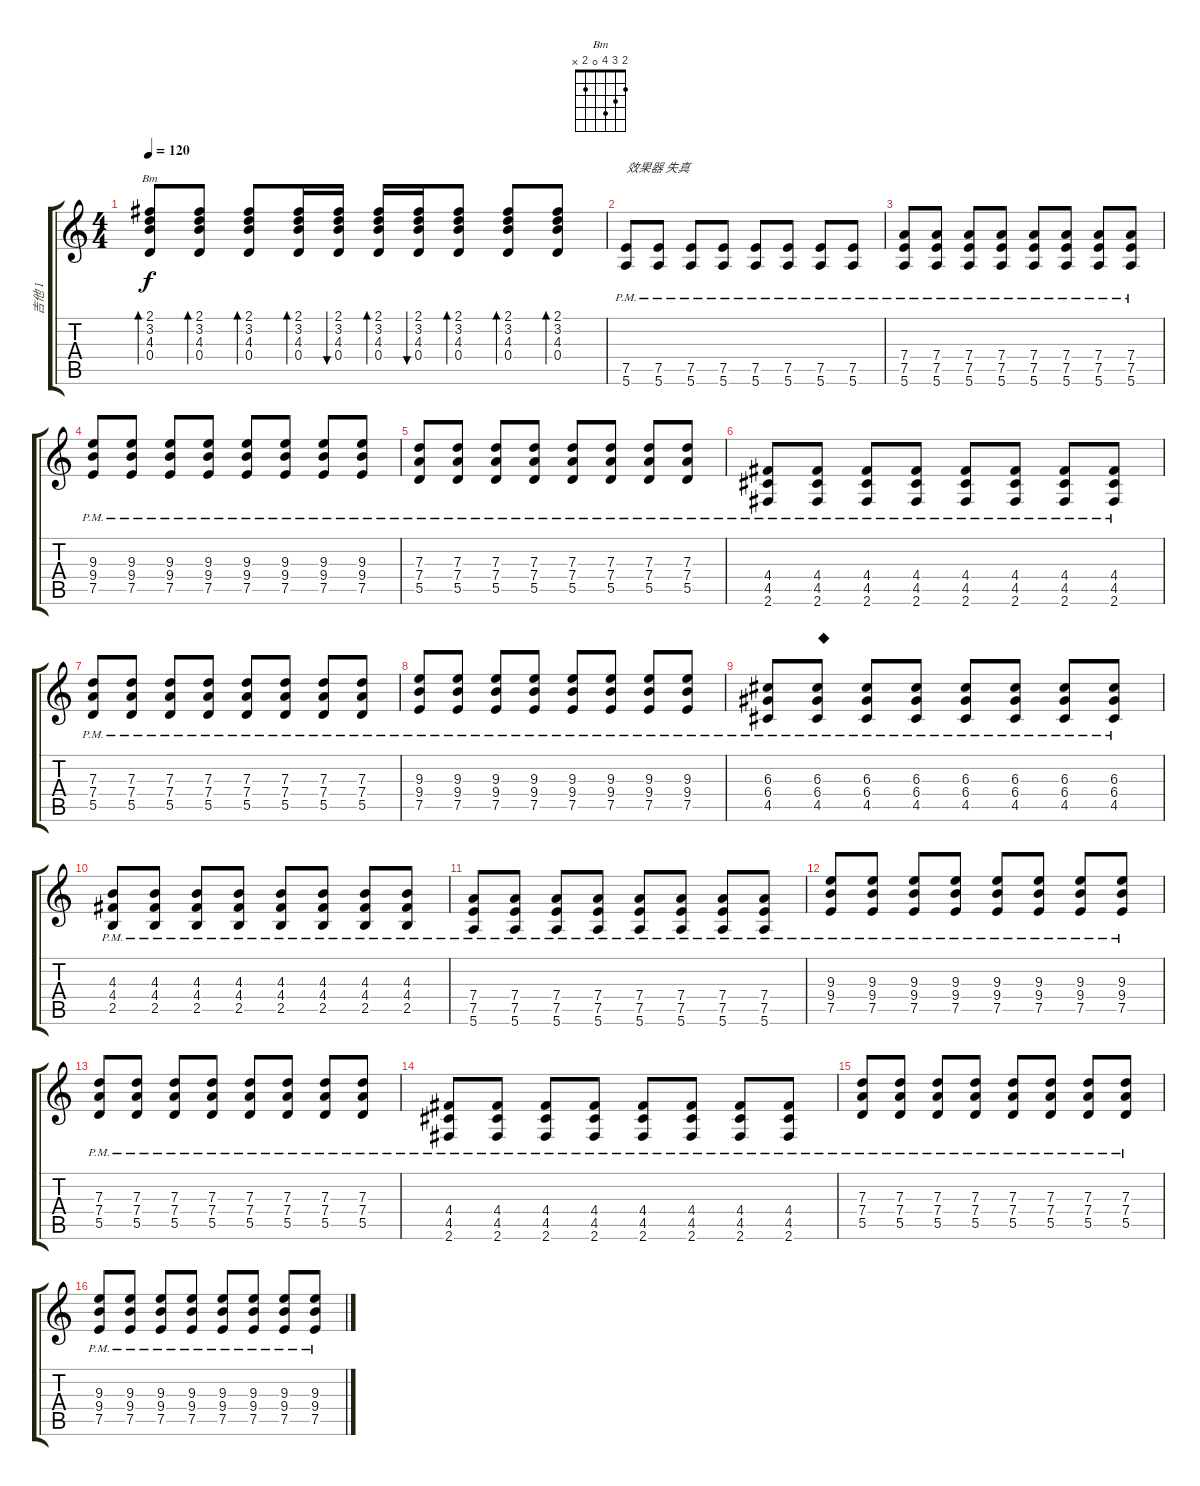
\track ("吉他 1" "吉他 1") {instrument acousticguitarsteel}
\staff {score tabs}
\tuning (E4 B3 G3 D3 A2 E2) {hide}
\chord ("Bm" 2 3 4 0 2 x)
\ts (4 4)
\tempo 120
\clef g2
\ks c
(2.1 3.2 4.3 0.4).8{bd 60 ch "Bm" dy f} (2.1 3.2 4.3 0.4).8{bd 60} (2.1 3.2 4.3 0.4).8{bd 60} (2.1 3.2 4.3 0.4).16{bd 60} (2.1 3.2 4.3 0.4).16{bu 60} (2.1 3.2 4.3 0.4).16{bd 60} (2.1 3.2 4.3 0.4).16{bu 60} (2.1 3.2 4.3 0.4).8{bd 60} (2.1 3.2 4.3 0.4).8{bd 60} (2.1 3.2 4.3 0.4).8{bd 60} |
(7.5{pm} 5.6{pm}).8{txt "效果器 失真" volume 12 instrument overdrivenguitar} (7.5{pm} 5.6{pm}).8 (7.5{pm} 5.6{pm}).8 (7.5{pm} 5.6{pm}).8 (7.5{pm} 5.6{pm}).8 (7.5{pm} 5.6{pm}).8 (7.5{pm} 5.6{pm}).8 (7.5{pm} 5.6{pm}).8 |
(7.4{pm} 7.5{pm} 5.6{pm}).8 (7.4{pm} 7.5{pm} 5.6{pm}).8 (7.4{pm} 7.5{pm} 5.6{pm}).8 (7.4{pm} 7.5{pm} 5.6{pm}).8 (7.4{pm} 7.5{pm} 5.6{pm}).8 (7.4{pm} 7.5{pm} 5.6{pm}).8 (7.4{pm} 7.5{pm} 5.6{pm}).8 (7.4{pm} 7.5{pm} 5.6{pm}).8 |
(9.3{pm} 9.4{pm} 7.5{pm}).8 (9.3{pm} 9.4{pm} 7.5{pm}).8 (9.3{pm} 9.4{pm} 7.5{pm}).8 (9.3{pm} 9.4{pm} 7.5{pm}).8 (9.3{pm} 9.4{pm} 7.5{pm}).8 (9.3{pm} 9.4{pm} 7.5{pm}).8 (9.3{pm} 9.4{pm} 7.5{pm}).8 (9.3{pm} 9.4{pm} 7.5{pm}).8 |
(7.3{pm} 7.4{pm} 5.5{pm}).8{volume 12 instrument overdrivenguitar} (7.3{pm} 7.4{pm} 5.5{pm}).8 (7.3{pm} 7.4{pm} 5.5{pm}).8 (7.3{pm} 7.4{pm} 5.5{pm}).8 (7.3{pm} 7.4{pm} 5.5{pm}).8 (7.3{pm} 7.4{pm} 5.5{pm}).8 (7.3{pm} 7.4{pm} 5.5{pm}).8 (7.3{pm} 7.4{pm} 5.5{pm}).8 |
(4.4{pm} 4.5{pm} 2.6{pm}).8 (4.4{pm} 4.5{pm} 2.6{pm}).8 (4.4{pm} 4.5{pm} 2.6{pm}).8 (4.4{pm} 4.5{pm} 2.6{pm}).8 (4.4{pm} 4.5{pm} 2.6{pm}).8 (4.4{pm} 4.5{pm} 2.6{pm}).8 (4.4{pm} 4.5{pm} 2.6{pm}).8 (4.4{pm} 4.5{pm} 2.6{pm}).8 |
(7.3{pm} 7.4{pm} 5.5{pm}).8 (7.3{pm} 7.4{pm} 5.5{pm}).8 (7.3{pm} 7.4{pm} 5.5{pm}).8 (7.3{pm} 7.4{pm} 5.5{pm}).8 (7.3{pm} 7.4{pm} 5.5{pm}).8 (7.3{pm} 7.4{pm} 5.5{pm}).8 (7.3{pm} 7.4{pm} 5.5{pm}).8 (7.3{pm} 7.4{pm} 5.5{pm}).8 |
(9.3{pm} 9.4{pm} 7.5{pm}).8 (9.3{pm} 9.4{pm} 7.5{pm}).8 (9.3{pm} 9.4{pm} 7.5{pm}).8 (9.3{pm} 9.4{pm} 7.5{pm}).8 (9.3{pm} 9.4{pm} 7.5{pm}).8 (9.3{pm} 9.4{pm} 7.5{pm}).8 (9.3{pm} 9.4{pm} 7.5{pm}).8 (9.3{pm} 9.4{pm} 7.5{pm}).8 |
(6.3{pm} 6.4{pm} 4.5{pm}).8 (6.3{pm} 6.4{pm} 4.5{pm}).8{txt "◆"} (6.3{pm} 6.4{pm} 4.5{pm}).8 (6.3{pm} 6.4{pm} 4.5{pm}).8 (6.3{pm} 6.4{pm} 4.5{pm}).8 (6.3{pm} 6.4{pm} 4.5{pm}).8 (6.3{pm} 6.4{pm} 4.5{pm}).8 (6.3{pm} 6.4{pm} 4.5{pm}).8 |
(4.3{pm} 4.4{pm} 2.5{pm}).8 (4.3{pm} 4.4{pm} 2.5{pm}).8 (4.3{pm} 4.4{pm} 2.5{pm}).8 (4.3{pm} 4.4{pm} 2.5{pm}).8 (4.3{pm} 4.4{pm} 2.5{pm}).8 (4.3{pm} 4.4{pm} 2.5{pm}).8 (4.3{pm} 4.4{pm} 2.5{pm}).8 (4.3{pm} 4.4{pm} 2.5{pm}).8 |
(7.4{pm} 7.5{pm} 5.6{pm}).8 (7.4{pm} 7.5{pm} 5.6{pm}).8 (7.4{pm} 7.5{pm} 5.6{pm}).8 (7.4{pm} 7.5{pm} 5.6{pm}).8 (7.4{pm} 7.5{pm} 5.6{pm}).8 (7.4{pm} 7.5{pm} 5.6{pm}).8 (7.4{pm} 7.5{pm} 5.6{pm}).8 (7.4{pm} 7.5{pm} 5.6{pm}).8 |
(9.3{pm} 9.4{pm} 7.5{pm}).8 (9.3{pm} 9.4{pm} 7.5{pm}).8 (9.3{pm} 9.4{pm} 7.5{pm}).8 (9.3{pm} 9.4{pm} 7.5{pm}).8 (9.3{pm} 9.4{pm} 7.5{pm}).8 (9.3{pm} 9.4{pm} 7.5{pm}).8 (9.3{pm} 9.4{pm} 7.5{pm}).8 (9.3{pm} 9.4{pm} 7.5{pm}).8 |
(7.3{pm} 7.4{pm} 5.5{pm}).8 (7.3{pm} 7.4{pm} 5.5{pm}).8 (7.3{pm} 7.4{pm} 5.5{pm}).8 (7.3{pm} 7.4{pm} 5.5{pm}).8 (7.3{pm} 7.4{pm} 5.5{pm}).8 (7.3{pm} 7.4{pm} 5.5{pm}).8 (7.3{pm} 7.4{pm} 5.5{pm}).8 (7.3{pm} 7.4{pm} 5.5{pm}).8 |
(4.4{pm} 4.5{pm} 2.6{pm}).8 (4.4{pm} 4.5{pm} 2.6{pm}).8 (4.4{pm} 4.5{pm} 2.6{pm}).8 (4.4{pm} 4.5{pm} 2.6{pm}).8 (4.4{pm} 4.5{pm} 2.6{pm}).8 (4.4{pm} 4.5{pm} 2.6{pm}).8 (4.4{pm} 4.5{pm} 2.6{pm}).8 (4.4{pm} 4.5{pm} 2.6{pm}).8 |
(7.3{pm} 7.4{pm} 5.5{pm}).8 (7.3{pm} 7.4{pm} 5.5{pm}).8 (7.3{pm} 7.4{pm} 5.5{pm}).8 (7.3{pm} 7.4{pm} 5.5{pm}).8 (7.3{pm} 7.4{pm} 5.5{pm}).8 (7.3{pm} 7.4{pm} 5.5{pm}).8 (7.3{pm} 7.4{pm} 5.5{pm}).8 (7.3{pm} 7.4{pm} 5.5{pm}).8 |
(9.3{pm} 9.4{pm} 7.5{pm}).8 (9.3{pm} 9.4{pm} 7.5{pm}).8 (9.3{pm} 9.4{pm} 7.5{pm}).8 (9.3{pm} 9.4{pm} 7.5{pm}).8 (9.3{pm} 9.4{pm} 7.5{pm}).8 (9.3{pm} 9.4{pm} 7.5{pm}).8 (9.3{pm} 9.4{pm} 7.5{pm}).8 (9.3{pm} 9.4{pm} 7.5{pm}).8
